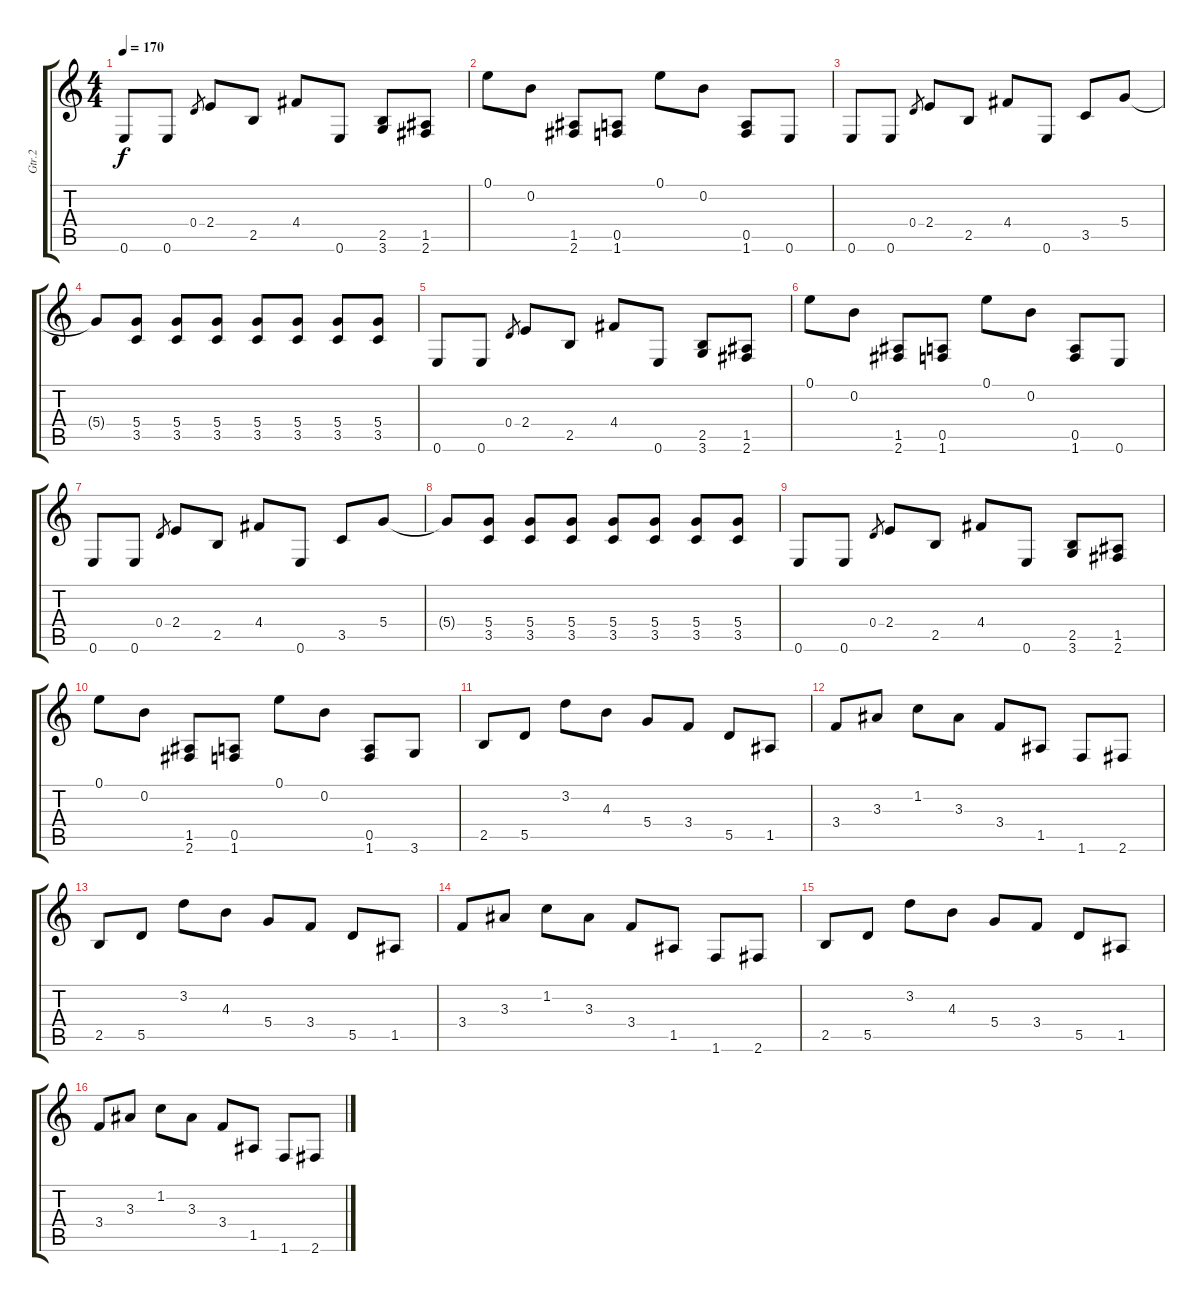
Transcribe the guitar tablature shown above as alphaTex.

\track ("Gtr.2" "Gtr.2") {instrument distortionguitar}
\staff {score tabs}
\tuning (E4 B3 G3 D3 A2 E2) {hide}
\ts (4 4)
\tempo 170
\clef g2
\ks c
0.6.8{dy f} 0.6.8 0.4.8{gr} 2.4.8 2.5.8 4.4.8 0.6.8 (2.5 3.6).8 (1.5 2.6).8 |
0.1.8 0.2.8 (1.5 2.6).8 (0.5 1.6).8 0.1.8 0.2.8 (0.5 1.6).8 0.6.8 |
0.6.8 0.6.8 0.4.8{gr} 2.4.8 2.5.8 4.4.8 0.6.8 3.5.8 5.4.8 |
5.4{t}.8 (5.4 3.5).8 (5.4 3.5).8 (5.4 3.5).8 (5.4 3.5).8 (5.4 3.5).8 (5.4 3.5).8 (5.4 3.5).8 |
0.6.8 0.6.8 0.4.8{gr} 2.4.8 2.5.8 4.4.8 0.6.8 (2.5 3.6).8 (1.5 2.6).8 |
0.1.8 0.2.8 (1.5 2.6).8 (0.5 1.6).8 0.1.8 0.2.8 (0.5 1.6).8 0.6.8 |
0.6.8 0.6.8 0.4.8{gr} 2.4.8 2.5.8 4.4.8 0.6.8 3.5.8 5.4.8 |
5.4{t}.8 (5.4 3.5).8 (5.4 3.5).8 (5.4 3.5).8 (5.4 3.5).8 (5.4 3.5).8 (5.4 3.5).8 (5.4 3.5).8 |
0.6.8 0.6.8 0.4.8{gr} 2.4.8 2.5.8 4.4.8 0.6.8 (2.5 3.6).8 (1.5 2.6).8 |
0.1.8 0.2.8 (1.5 2.6).8 (0.5 1.6).8 0.1.8 0.2.8 (0.5 1.6).8 3.6.8 |
2.5.8 5.5.8 3.2.8 4.3.8 5.4.8 3.4.8 5.5.8 1.5.8 |
3.4.8 3.3.8 1.2.8 3.3.8 3.4.8 1.5.8 1.6.8 2.6.8 |
2.5.8 5.5.8 3.2.8 4.3.8 5.4.8 3.4.8 5.5.8 1.5.8 |
3.4.8 3.3.8 1.2.8 3.3.8 3.4.8 1.5.8 1.6.8 2.6.8 |
2.5.8 5.5.8 3.2.8 4.3.8 5.4.8 3.4.8 5.5.8 1.5.8 |
3.4.8 3.3.8 1.2.8 3.3.8 3.4.8 1.5.8 1.6.8 2.6.8
